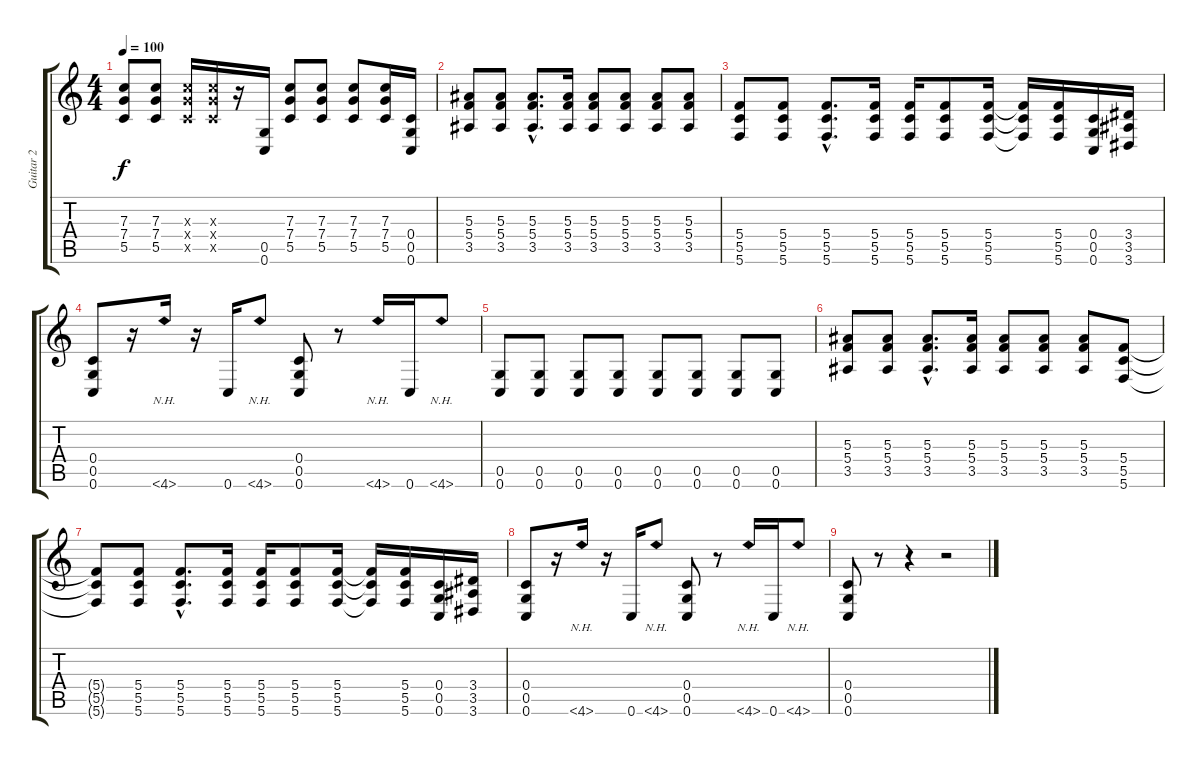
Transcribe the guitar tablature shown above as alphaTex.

\track ("Guitar 2" "Guitar 2") {instrument distortionguitar}
\staff {score tabs}
\tuning (D4 A3 F3 C3 G2 C2) {hide}
\ts (4 4)
\tempo 100
\clef g2
\ks c
(7.3 7.4 5.5).8{dy f} (7.3 7.4 5.5).8 (7.3{x} 7.4{x} 5.5{x}).16 (7.3{x} 7.4{x} 5.5{x}).16 r.16 (0.5 0.6).16 (7.3 7.4 5.5).8 (7.3 7.4 5.5).8 (7.3 7.4 5.5).8 (7.3 7.4 5.5).16 (0.4 0.5 0.6).16 |
(5.3 5.4 3.5).8 (5.3 5.4 3.5).8 (5.3{hac} 5.4{hac} 3.5{hac}).8{d} (5.3 5.4 3.5).16 (5.3 5.4 3.5).8 (5.3 5.4 3.5).8 (5.3 5.4 3.5).8 (5.3 5.4 3.5).8 |
(5.4 5.5 5.6).8 (5.4 5.5 5.6).8 (5.4{hac} 5.5{hac} 5.6{hac}).8{d} (5.4 5.5 5.6).16 (5.4 5.5 5.6).16 (5.4 5.5 5.6).8 (5.4 5.5 5.6).16 (5.4{t} 5.5{t} 5.6{t}).16 (5.4 5.5 5.6).16 (0.4 0.5 0.6).16 (3.4 3.5 3.6).16 |
(0.4 0.5 0.6).8 r.16 4.6{nh}.16 r.16 0.6.16 4.6{nh}.8 (0.4 0.5 0.6).8 r.8 4.6{nh}.16 0.6.16 4.6{nh}.8 |
(0.5 0.6).8 (0.5 0.6).8 (0.5 0.6).8 (0.5 0.6).8 (0.5 0.6).8 (0.5 0.6).8 (0.5 0.6).8 (0.5 0.6).8 |
(5.3 5.4 3.5).8 (5.3 5.4 3.5).8 (5.3{hac} 5.4{hac} 3.5{hac}).8{d} (5.3 5.4 3.5).16 (5.3 5.4 3.5).8 (5.3 5.4 3.5).8 (5.3 5.4 3.5).8 (5.4 5.5 5.6).8 |
(5.4{t} 5.5{t} 5.6{t}).8 (5.4 5.5 5.6).8 (5.4{hac} 5.5{hac} 5.6{hac}).8{d} (5.4 5.5 5.6).16 (5.4 5.5 5.6).16 (5.4 5.5 5.6).8 (5.4 5.5 5.6).16 (5.4{t} 5.5{t} 5.6{t}).16 (5.4 5.5 5.6).16 (0.4 0.5 0.6).16 (3.4 3.5 3.6).16 |
(0.4 0.5 0.6).8 r.16 4.6{nh}.16 r.16 0.6.16 4.6{nh}.8 (0.4 0.5 0.6).8 r.8 4.6{nh}.16 0.6.16 4.6{nh}.8 |
(0.4 0.5 0.6).8 r.8 r.4 r.2
